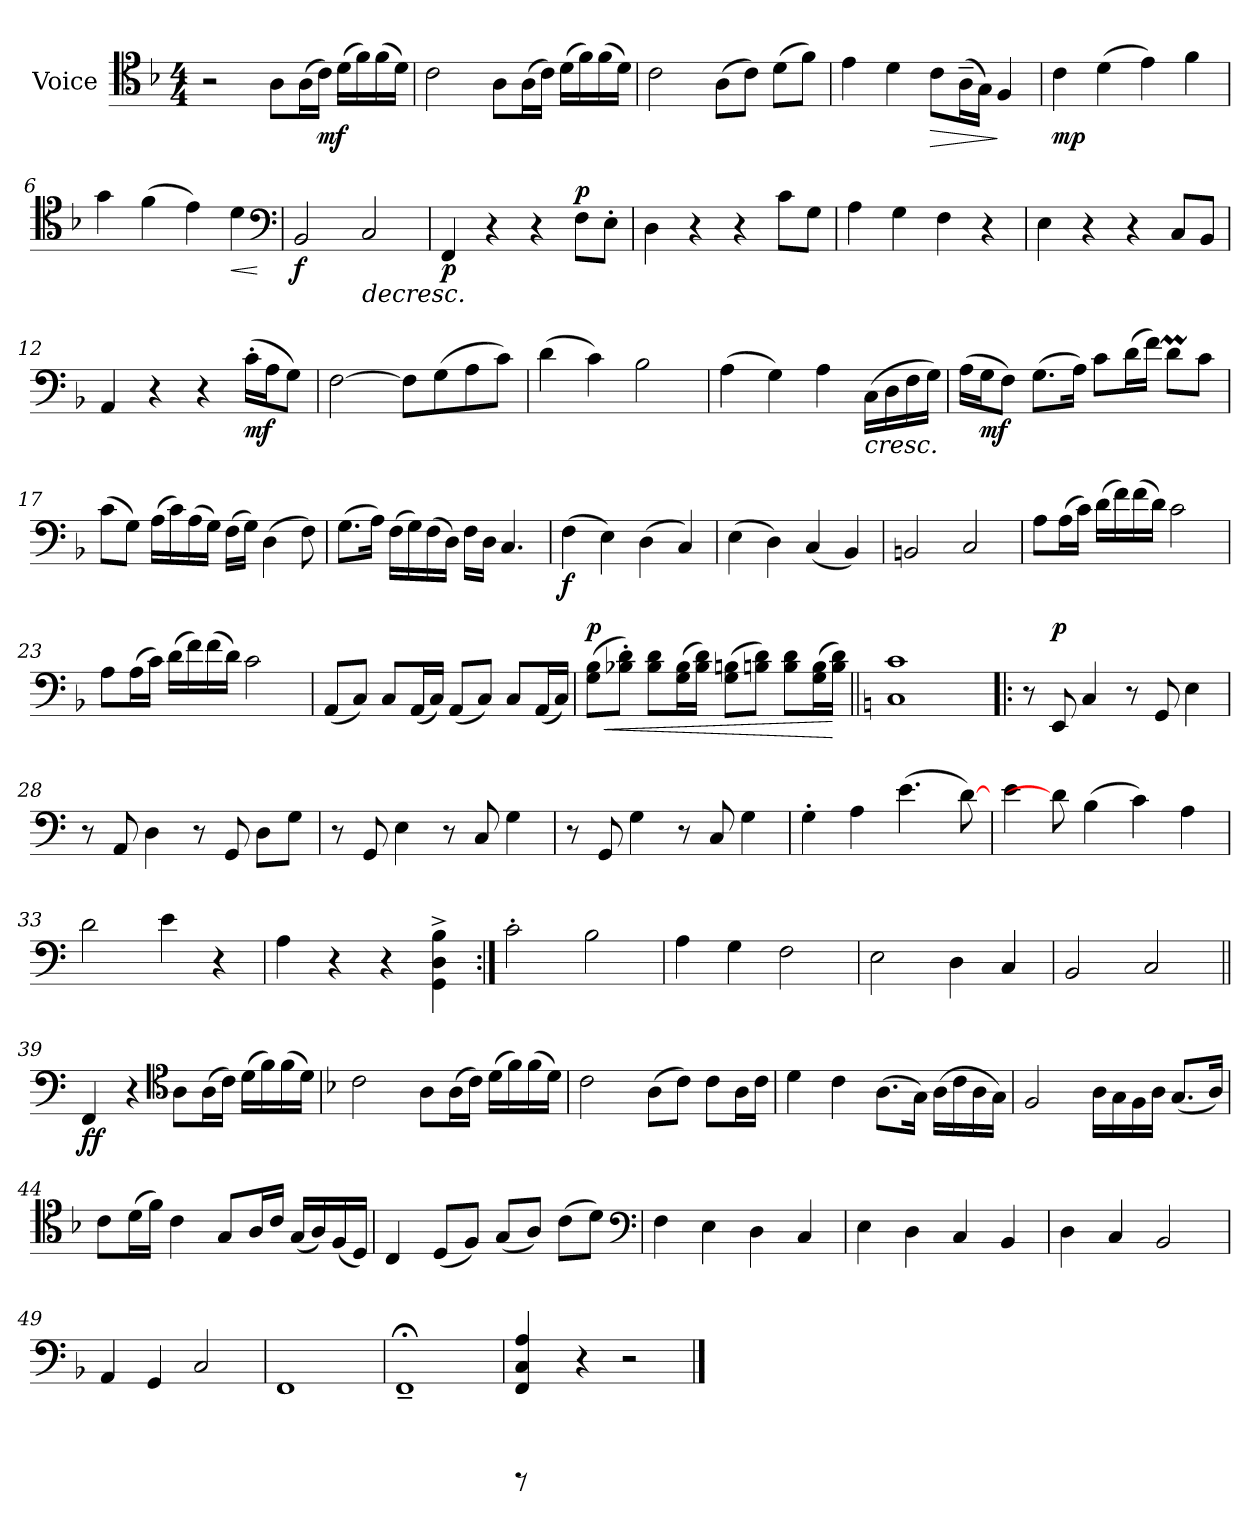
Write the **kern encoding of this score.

**kern	**dynam
*part1	*part1
*staff1	*staff1
*I"Voice	*
*I'Voice	*
*clefC4	*
*k[b-]	*
*M4/4	*
=1	=1
2rB	.
8A\L	.
(>16A\L	.
!	!LO:DY:b
16c\JJ)	mf
(>16d\LL	.
16f\)	.
(>16f\	.
16d\JJ)	.
=2	=2
2c\	.
8A\L	.
(>16A\L	.
16c\JJ)	.
(>16d\LL	.
16f\)	.
(>16f\	.
16d\JJ)	.
=3	=3
2c\	.
(>8A\L	.
8c\J)	.
(>8d\L	.
8f\J)	.
=4	=4
4e\	.
4d\	.
!	!LO:HP:b
8c\L	>
(>16A~<\L	.
16G\JJ)	.
4F/	]
!!LO:LB:g=z
=5	=5
!	!LO:DY:b
4c\	mp
(>4d\	.
4e\)	.
4f\	.
=6	=6
4g\	.
(>4f\	.
4e\)	.
!	!LO:HP:b
4d\	<
*clefF4	*
.	[
=7	=7
!	!LO:DY:b
2BB-/	f
!	!LO:HP:b
2C/	>
=8	=8
!	!LO:DY:b
4FF/	p
4r	.
4r	.
!	!LO:DY:a
8F\L	p
8E'>'>'>\J	.
=9	=9
4D\	.
4r	.
4r	.
8c\L	.
8G\J	.
=10	=10
4A\	.
4G\	.
4F\	.
4r	.
=11	=11
4E\	.
4r	.
4r	.
8C/L	.
8BB-/J	.
!!LO:LB:g=z
=12	=12
4AA/	.
4r	.
4r	.
!	!LO:DY:b
(>16c'>'>\LL	mf
16A\J	.
8G\J)	.
=13	=13
[>2F\	.
8F\L]	.
(>8G\	.
8A\	.
8c\J)	.
=14	=14
(>4d\	.
4c\)	.
2B-\	.
=15	=15
(>4A\	.
4G\)	.
4A\	.
!	!LO:HP:b
(>16C\LL	<
16D\	.
16F\	]
16G\JJ)	.
=16	=16
(>16A\LL	.
!	!LO:DY:b
16G\J	mf
8F\J)	.
(>8.G\L	.
16A\Jk)	.
8c\L	.
(>16d\L	.
16f\JJ)	.
8dM\L	.
8c\J	.
!!LO:LB:g=z
=17	=17
(>8c\L	.
8G\J)	.
(>16A\LL	.
16c\)	.
(>16A\	.
16G\JJ)	.
(>16F\LL	.
16G\JJ)	.
(>4D\	.
8F\)	.
=18	=18
(>8.G\L	.
16A\Jk)	.
(>16F\LL	.
16G\)	.
(>16F\	.
16D\JJ)	.
16F\LL	.
16D\JJ	.
4.C/	.
=19	=19
!	!LO:DY:b
(>4F\	f
4E\)	.
(>4D\	.
4C/)	.
=20	=20
(>4E\	.
4D\)	.
(<4C/	.
4BB-/)	.
=21	=21
2BBn/	.
2C/	.
!!LO:LB:g=z
=22	=22
8A\L	.
(>16A\L	.
16c\JJ)	.
(>16d\LL	.
16f\)	.
(>16f\	.
16d\JJ)	.
2c\	.
=23	=23
8A\L	.
(>16A\L	.
16c\JJ)	.
(>16d\LL	.
16f\)	.
(>16f\	.
16d\JJ)	.
2c\	.
=24	=24
(<8AA/L	.
8C/J)	.
8C/L	.
(<16AA/L	.
16C/JJ)	.
(<8AA/L	.
8C/J)	.
8C/L	.
(<16AA/L	.
16C/JJ)	.
=25	=25
!	!LO:HP:b
!	!LO:DY:n=1:a
(>8G\ 8B-\L	< p
8B-X\'> 8d\'>J)	.
8B-\ 8d\L	.
(>16G\ 16B-\L	.
16B-\ 16d\JJ)	.
(>8G\ 8Bn\L	.
8Bn\ 8d\J)	.
8B\ 8d\L	.
(>16G\ 16B\L	.
16B\ 16d\JJ)	[
!!LO:LB:g=z
=26||	=26||
*k[]	*
*^	*
1c	1C	.
*v	*v	*
=27!|:	=27!|:
8r	.
!	!LO:DY:a
8EE/	p
4C/	.
8r	.
8GG/	.
4E\	.
=28	=28
8r	.
8AA/	.
4D\	.
8r	.
8GG/	.
8D\L	.
8G\J	.
=29	=29
8r	.
8GG/	.
4E\	.
8r	.
8C/	.
4G\	.
!!LO:LB:g=z
=30	=30
8r	.
8GG/	.
4G\	.
8r	.
8C/	.
4G\	.
=31	=31
4G'>'>\	.
4A\	.
(>4.e\	.
[8d\)	.
=32	=32
4e\	.
8d\]	.
(>4B\	.
4c\)	.
4A\	.
=33	=33
2d\	.
4e\	.
4r	.
=34	=34
4A\	.
4r	.
4r	.
4GG\^> 4D\^> 4B\^>	.
!!LO:LB:g=z
=35:|!	=35:|!
2c'<\	.
2B\	.
=36	=36
4A\	.
4G\	.
2F\	.
=37	=37
2E\	.
4D\	.
4C/	.
=38	=38
2BB/	.
2C/	[
=39||	=39||
!	!LO:DY:b
4FF/	ff
4r	.
*clefC4	*
8A\L	.
(>16A\L	.
16c\JJ)	.
(>16d\LL	.
16f\)	.
(>16f\	.
16d\JJ)	.
!!LO:LB:g=z
=40	=40
*k[b-]	*
2c\	.
8A\L	.
(>16A\L	.
16c\JJ)	.
(>16d\LL	.
16f\)	.
(>16f\	.
16d\JJ)	.
=41	=41
2c\	.
(>8A\L	.
8c\J)	.
8c\L	.
16A\L	.
16c\JJ	.
=42	=42
4d\	.
4c\	.
(>8.A\L	.
16G\Jk)	.
(>16A\LL	.
16c\	.
16A\	.
16G\JJ)	.
=43	=43
2F/	.
16A\LL	.
16G\	.
16F\	.
16A\JJ	.
(<8.G/L	.
16A/Jk)	.
!!LO:LB:g=z
=44	=44
8c\L	.
(>16d\L	.
16f\JJ)	.
4c\	.
8G/L	.
16A/L	.
16c/JJ	.
(<16G/LL	.
16A/)	.
(<16F/	.
16D/JJ)	.
=45	=45
4C/	.
(<8D/L	.
8F/J)	.
(<8G/L	.
8A/J)	.
(>8c\L	.
8d\J)	.
*clefF4	*
=46	=46
4F\	.
4E\	.
4D\	.
4C/	.
=47	=47
4E\	.
4D\	.
4C/	.
4BB-/	.
!!LO:LB:g=z
=48	=48
4D\	.
4C/	.
2BB-/	.
=49	=49
4AA/	.
4GG/	.
2C/	.
=50	=50
1FF	.
=51	=51
1FF;<~>	.
=52	=52
*^	*
4FF/ 4C/ 4A/	8rCCCC	.
.	2..ryy	.
4r	.	.
2rE	.	.
*v	*v	*
==	==
*-	*-
